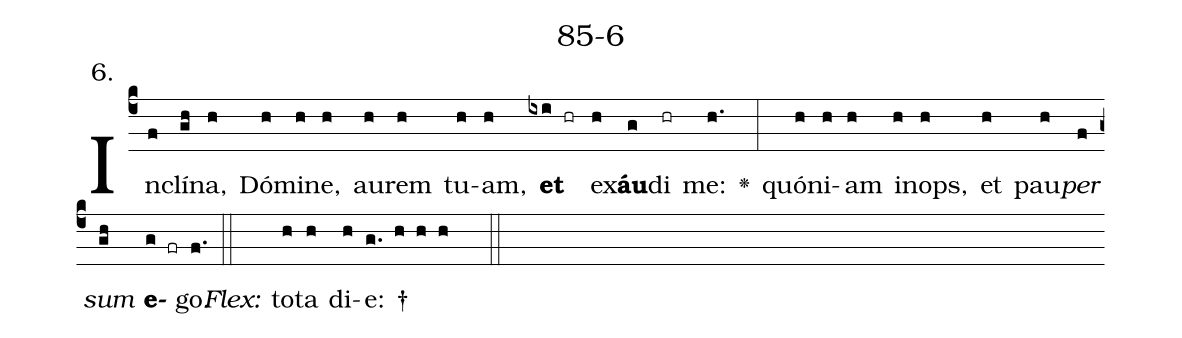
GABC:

name: 85-6;
annotation: 6.;
%%
(c4)In(f)clí(gh)na,(h) Dó(h)mi(h)ne,(h) au(h)rem(h) tu(h)am,(h) <b>et</b>(ixi hr) ex(h)<b>áu</b>(g)di(hr) me:(h.) <v>\greheightstar</v>(:) quón(h)i(h)am(h) in(h)ops,(h) et(h) pau(h)<i>per</i>(f) <i>sum</i>(gh) <b>e</b>(g fr)go.(f.) (::)
<i>Flex:</i>()  to(h)ta(h) di(h)e: †(g. h h h  ::)

%E(h) u(h) o(f) u(gh) a(g) e.(f.) (::)
